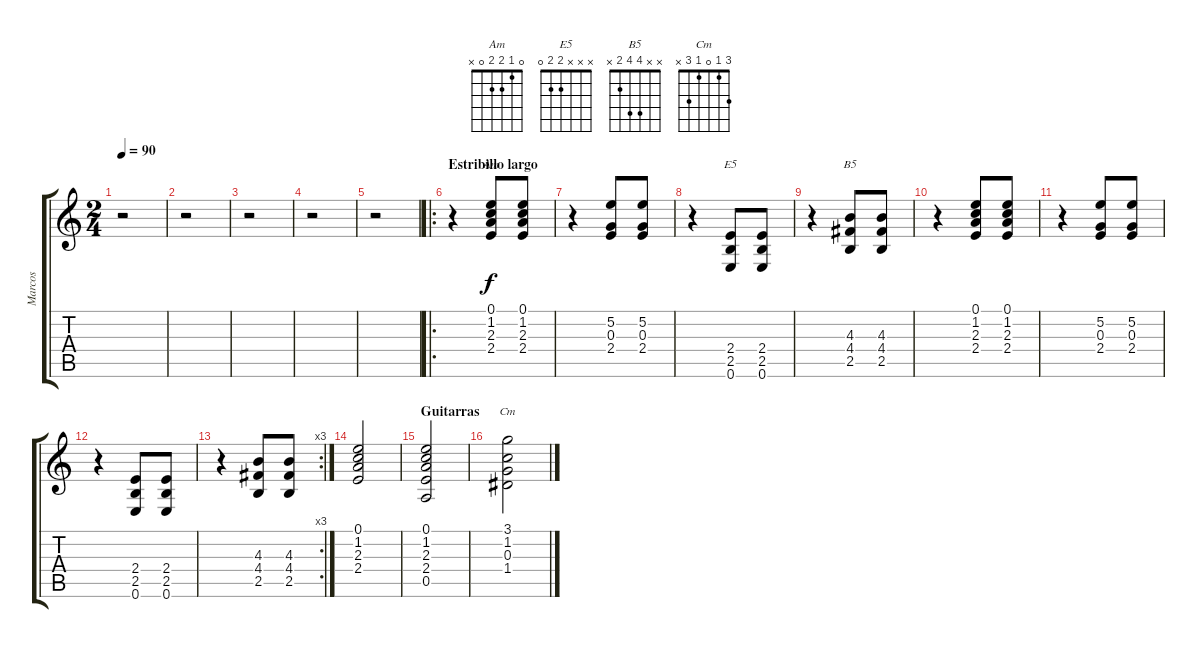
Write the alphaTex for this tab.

\track ("Marcos" "Marcos") {instrument distortionguitar}
\staff {score tabs}
\tuning (E4 B3 G3 D3 A2 E2) {hide}
\chord ("Am" 0 1 2 2 0 x)
\chord ("E5" x x x 2 2 0)
\chord ("B5" x x 4 4 2 x)
\chord ("Cm" 3 1 0 1 3 x)
\ts (2 4)
\tempo 90
\clef g2
\ks c
r.2{dy f} |
r.2 |
r.2 |
r.2 |
r.2 |
\ro
\section ("" "Estribillo largo")
r.4 (0.1 1.2 2.3 2.4).8{ch "Am"} (0.1 1.2 2.3 2.4).8 |
r.4 (5.2 0.3 2.4).8 (5.2 0.3 2.4).8 |
r.4 (2.4 2.5 0.6).8{ch "E5"} (2.4 2.5 0.6).8 |
r.4 (4.3 4.4 2.5).8{ch "B5"} (4.3 4.4 2.5).8 |
r.4 (0.1 1.2 2.3 2.4).8 (0.1 1.2 2.3 2.4).8 |
r.4 (5.2 0.3 2.4).8 (5.2 0.3 2.4).8 |
r.4 (2.4 2.5 0.6).8 (2.4 2.5 0.6).8 |
\rc 3
r.4 (4.3 4.4 2.5).8 (4.3 4.4 2.5).8 |
(0.1 1.2 2.3 2.4).2 |
\section ("" "Guitarras")
(0.1 1.2 2.3 2.4 0.5).2 |
(3.1 1.2 0.3 1.4).2{ch "Cm"}
